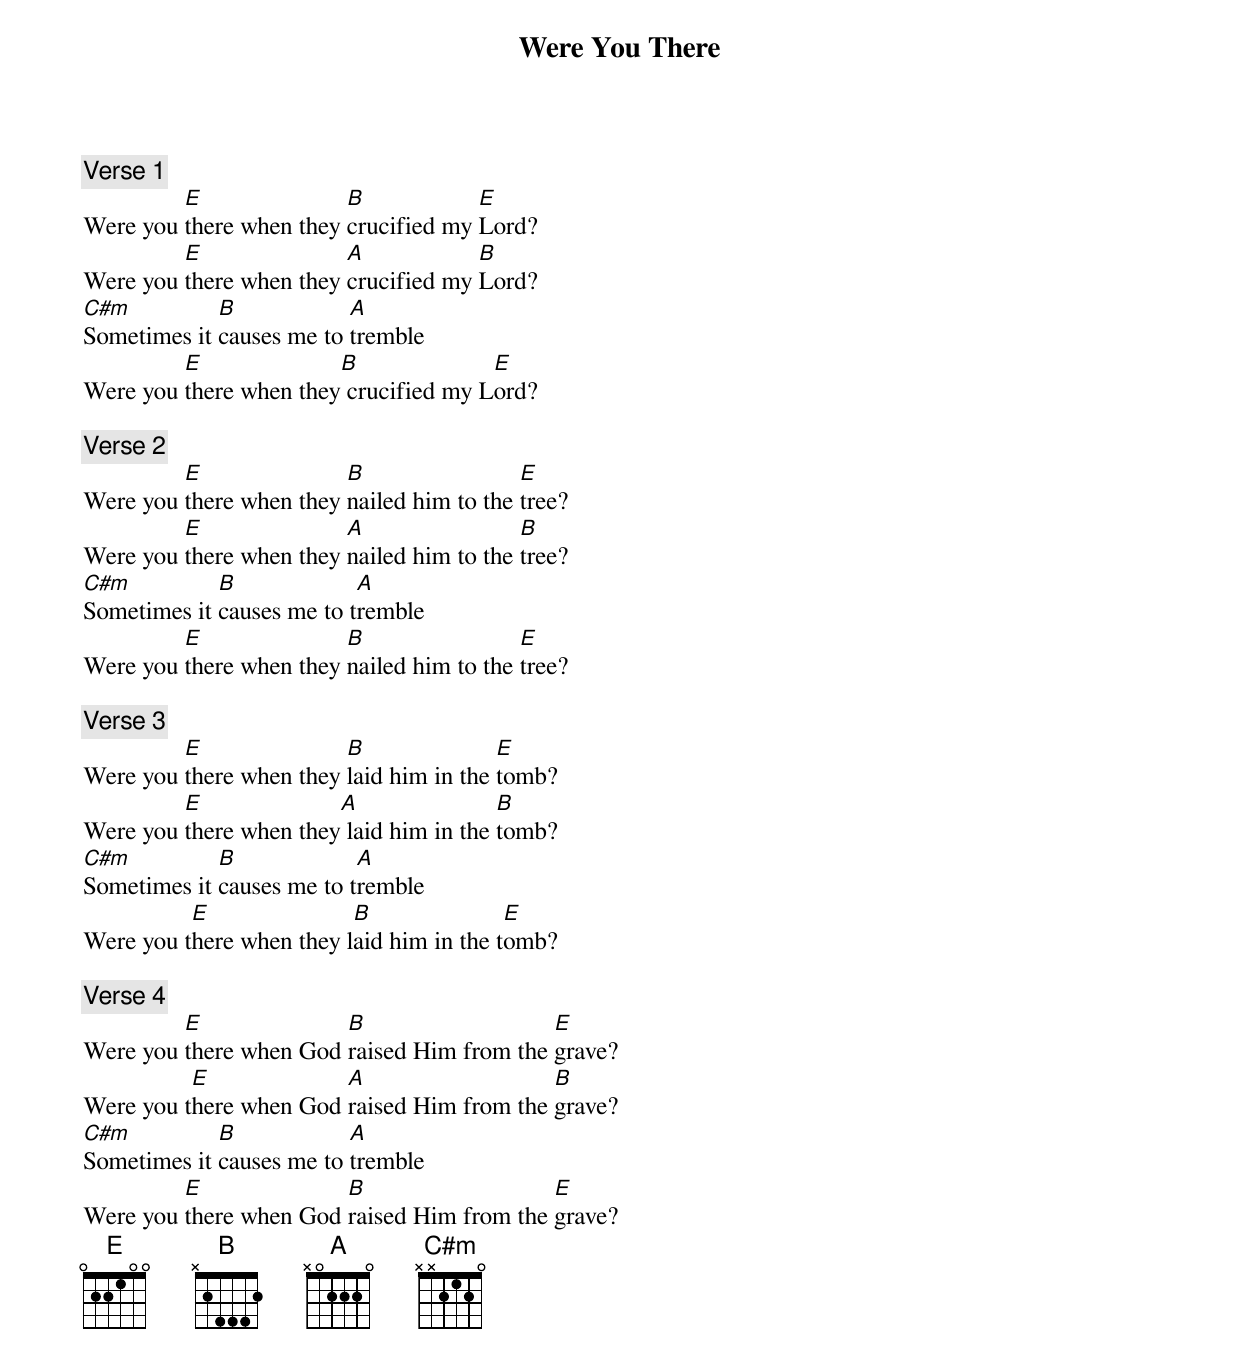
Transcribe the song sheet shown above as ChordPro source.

{title:Were You There}
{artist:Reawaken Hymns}
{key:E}
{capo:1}

{comment:Verse 1}
Were you [E]there when they [B]crucified my [E]Lord?
Were you [E]there when they [A]crucified my [B]Lord?
[C#m]Sometimes it [B]causes me to [A]tremble
Were you [E]there when they[B] crucified my L[E]ord?

{comment:Verse 2}
Were you [E]there when they [B]nailed him to the [E]tree?
Were you [E]there when they [A]nailed him to the [B]tree?
[C#m]Sometimes it [B]causes me to t[A]remble
Were you [E]there when they [B]nailed him to the [E]tree?

{comment:Verse 3}
Were you [E]there when they [B]laid him in the [E]tomb?
Were you [E]there when they[A] laid him in the [B]tomb?
[C#m]Sometimes it [B]causes me to t[A]remble
Were you t[E]here when they l[B]aid him in the t[E]omb?

{comment:Verse 4}
Were you [E]there when God [B]raised Him from the [E]grave?
Were you t[E]here when God [A]raised Him from the [B]grave?
[C#m]Sometimes it [B]causes me to [A]tremble
Were you [E]there when God [B]raised Him from the [E]grave?
